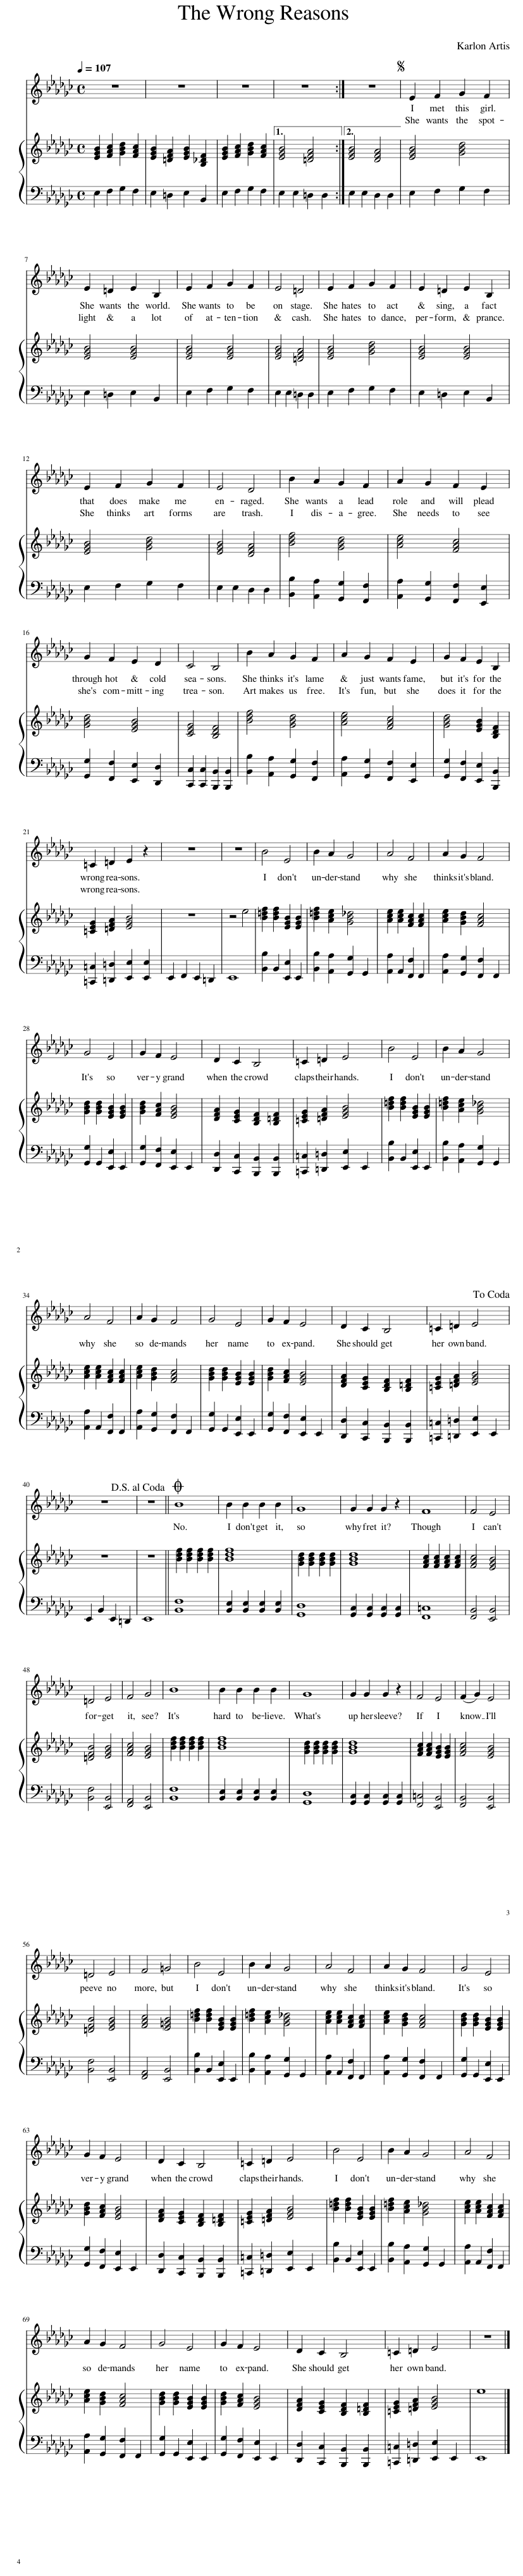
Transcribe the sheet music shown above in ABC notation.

X:1
%%score 1 { 2 | 3 }
L:1/8
Q:1/4=107
M:4/4
I:linebreak $
K:Gb
V:1 treble
V:2 treble
V:3 bass
V:1
 z8 | z8 | z8 |1 z8 :|2 z8 || %5
S E2 F2 G2 F2 |$ E2 =D2 E2 B,2 | E2 F2 G2 F2 | E4 =D4 | E2 F2 G2 F2 | %10
 E2 =D2 E2 B,2 |$ E2 F2 G2 F2 | E4 D4 | B2 A2 G2 F2 | A2 G2 F2 E2 |$ %15
 G2 F2 E2 D2 | C4 B,4 | B2 A2 G2 F2 | A2 G2 F2 E2 | G2 F2 E2 B,2 |$ %20
 =C2 =D2 E2 z2 | z8 | z8 | B4 E4 | B2 A2 G4 | %25
 A4 F4 | A2 G2 F4 |$ G4 E4 | G2 F2 E4 | D2 C2 B,4 | %30
 =C2 =D2 E4 | B4 E4 | B2 A2 G4 |$ A4 F4 | A2 G2 F4 | %35
 G4 E4 | G2 F2 E4 | D2 C2 B,4 | =C2 =D2 E4!dacoda! |$ z8 | %40
 z8!D.S.! ||O B8 | B2 B2 B2 B2 | G8 | G2 G2 G2 z2 | %45
 F8 | F4 E4 |$ =D4 E4 | F4 G4 | B8 | %50
 B2 B2 B2 B2 | G8 | G2 G2 G2 z2 | F4 E4 | (F2 G2) E4 |$ %55
 =D4 E4 | F4 =G4 | B4 E4 | B2 A2 G4 | A4 F4 | %60
 A2 G2 F4 | G4 E4 |$ G2 F2 E4 | D2 C2 B,4 | =C2 =D2 E4 | %65
 B4 E4 | B2 A2 G4 | A4 F4 |$ A2 G2 F4 | G4 E4 | %70
 G2 F2 E4 | D2 C2 B,4 | =C2 =D2 E4 | z8 |] %74
V:2
 [EGB]2 [FAc]2 [GBd]2 [FAc]2 | [EGB]2 [=DFA]2 [EGB]2 [B,_DF]2 | [EGB]2 [FAc]2 [GBd]2 [FAc]2 |1 [EGB]4 [=DFA]4 :|2 [EGB]4 [DFA]4 || %5
 [EGB]4 [GBd]4 |$ [EGB]4 [EGB]4 | [EGB]4 [EGB]4 | [EGB]4 [=DFA]4 | [EGB]4 [GBd]4 | %10
 [EGB]4 [EGB]4 |$ [EGB]4 [GBd]4 | [EGB]4 [DFA]4 | [Bdf]4 [GBd]4 | [Ace]4 [FAc]4 |$ %15
 [GBd]4 [EGB]4 | [CEG]4 [B,DF]4 | [Bdf]4 [GBd]4 | [Ace]4 [FAc]4 | [GBd]4 [EGB]2 [B,DF]2 |$ %20
 [=CEG]2 [=DFA]2 [EGB]4 | z8 | z4 e4 | [B=df]2 [Bdf]2 [EGB]2 [EGB]2 | [B=df]2 [Ace]2 [GB_d]4 | %25
 [Ace]2 [Ace]2 [FAc]2 [FAc]2 | [Ace]2 [GBd]2 [FAc]4 |$ [GBd]2 [GBd]2 [EGB]2 [EGB]2 | [GBd]2 [FAc]2 [EGB]4 | [DFA]2 [CEG]2 [B,DF]2 [B,=DF]2 | %30
 [=CEG]2 [=DFA]2 [EGB]4 | [B=df]2 [Bdf]2 [EGB]2 [EGB]2 | [B=df]2 [Ace]2 [GB_d]4 |$ [Ace]2 [Ace]2 [FAc]2 [FAc]2 | [Ace]2 [GBd]2 [FAc]4 | %35
 [GBd]2 [GBd]2 [EGB]2 [EGB]2 | [GBd]2 [FAc]2 [EGB]4 | [DFA]2 [CEG]2 [B,DF]2 [B,=DF]2 | [=CEG]2 [=DFA]2 [EGB]4 |$ z8 | %40
 z8 || [Bdf]2 [Bdf]2 [Bdf]2 [Bdf]2 | [Bdf]8 | [GBd]2 [GBd]2 [GBd]2 [GBd]2 | [GBd]8 | %45
 [FAc]2 [FAc]2 [FAc]2 [FAc]2 | [FAc]4 [EGB]4 |$ [=DFB]4 [EGB]4 | [FAc]4 [EGB]4 | [Bdf]2 [Bdf]2 [Bdf]2 [Bdf]2 | %50
 [Bdf]8 | [GBd]2 [GBd]2 [GBd]2 [GBd]2 | [GBd]8 | [FAc]2 [FAc]2 [EGB]2 [EGB]2 | [FAc]4 [EGB]4 |$ %55
 [=DFB]4 [EGB]4 | [FAc]4 [E=GB]4 | [B=df]2 [Bdf]2 [EGB]2 [EGB]2 | [B=df]2 [Ace]2 [GB_d]4 | [Ace]2 [Ace]2 [FAc]2 [FAc]2 | %60
 [Ace]2 [GBd]2 [FAc]4 | [GBd]2 [GBd]2 [EGB]2 [EGB]2 |$ [GBd]2 [FAc]2 [EGB]4 | [DFA]2 [CEG]2 [B,DF]2 [B,=DF]2 | [=CEG]2 [=DFA]2 [EGB]4 | %65
 [B=df]2 [Bdf]2 [EGB]2 [EGB]2 | [B=df]2 [Ace]2 [GB_d]4 | [Ace]2 [Ace]2 [FAc]2 [FAc]2 |$ [Ace]2 [GBd]2 [FAc]4 | [GBd]2 [GBd]2 [EGB]2 [EGB]2 | %70
 [GBd]2 [FAc]2 [EGB]4 | [DFA]2 [CEG]2 [B,DF]2 [B,=DF]2 | [=CEG]2 [=DFA]2 [EGB]4 | e8 |] %74
V:3
 E,2 F,2 G,2 F,2 | E,2 =D,2 E,2 B,,2 | E,2 F,2 G,2 F,2 |1 E,2 E,2 =D,2 D,2 :|2 E,2 E,2 D,2 D,2 || %5
 E,2 F,2 G,2 F,2 |$ E,2 =D,2 E,2 B,,2 | E,2 F,2 G,2 F,2 | E,2 E,2 =D,2 D,2 | E,2 F,2 G,2 F,2 | %10
 E,2 =D,2 E,2 B,,2 |$ E,2 F,2 G,2 F,2 | E,2 E,2 D,2 D,2 | [B,,B,]2 [A,,A,]2 [G,,G,]2 [F,,F,]2 | [A,,A,]2 [G,,G,]2 [F,,F,]2 [E,,E,]2 |$ %15
 [G,,G,]2 [F,,F,]2 [E,,E,]2 [D,,D,]2 | [C,,C,]2 [C,,C,]2 [B,,,B,,]2 [B,,,B,,]2 | [B,,B,]2 [A,,A,]2 [G,,G,]2 [F,,F,]2 | [A,,A,]2 [G,,G,]2 [F,,F,]2 [E,,E,]2 | [G,,G,]2 [F,,F,]2 [E,,E,]2 [B,,,B,,]2 |$ %20
 [=C,,=C,]2 [=D,,=D,]2 [E,,E,]2 [E,,E,]2 | E,,2 F,,2 E,,2 =D,,2 | E,,8 | [B,,B,]2 B,,2 [E,,E,]2 E,,2 | [B,,B,]2 [A,,A,]2 [G,,G,]2 G,,2 | %25
 [A,,A,]2 A,,2 [F,,F,]2 F,,2 | [A,,A,]2 [G,,G,]2 [F,,F,]2 F,,2 |$ [G,,G,]2 G,,2 [E,,E,]2 E,,2 | [G,,G,]2 [F,,F,]2 [E,,E,]2 E,,2 | [D,,D,]2 [C,,C,]2 [B,,,B,,]2 [B,,,B,,]2 | %30
 [=C,,=C,]2 [=D,,=D,]2 [E,,E,]2 E,,2 | [B,,B,]2 B,,2 [E,,E,]2 E,,2 | [B,,B,]2 [A,,A,]2 [G,,G,]2 G,,2 |$ [A,,A,]2 A,,2 [F,,F,]2 F,,2 | [A,,A,]2 [G,,G,]2 [F,,F,]2 F,,2 | %35
 [G,,G,]2 G,,2 [E,,E,]2 E,,2 | [G,,G,]2 [F,,F,]2 [E,,E,]2 E,,2 | [D,,D,]2 [C,,C,]2 [B,,,B,,]2 [B,,,B,,]2 | [=C,,=C,]2 [=D,,=D,]2 [E,,E,]2 E,,2 |$ E,,2 B,,2 E,,2 =D,,2 | %40
 E,,8 || [B,,F,]8 | [B,,E,]2 [B,,E,]2 [B,,E,]2 [B,,E,]2 | [G,,D,]8 | [G,,C,]2 [G,,C,]2 [G,,C,]2 [G,,C,]2 | %45
 [F,,=C,]8 | [F,,B,,]4 [E,,B,,]4 |$ [B,,F,]4 [E,,B,,]4 | [F,,A,,]4 [E,,B,,]4 | [B,,F,]8 | %50
 [B,,E,]2 [B,,E,]2 [B,,E,]2 [B,,E,]2 | [G,,D,]8 | [G,,C,]2 [G,,C,]2 [G,,C,]2 [G,,C,]2 | [F,,=C,]4 [E,,B,,]4 | [F,,B,,]4 [E,,B,,]4 |$ %55
 [B,,F,]4 [E,,B,,]4 | [F,,A,,]4 [E,,B,,]4 | [B,,B,]2 B,,2 [E,,E,]2 E,,2 | [B,,B,]2 [A,,A,]2 [G,,G,]2 G,,2 | [A,,A,]2 A,,2 [F,,F,]2 F,,2 | %60
 [A,,A,]2 [G,,G,]2 [F,,F,]2 F,,2 | [G,,G,]2 G,,2 [E,,E,]2 E,,2 |$ [G,,G,]2 [F,,F,]2 [E,,E,]2 E,,2 | [D,,D,]2 [C,,C,]2 [B,,,B,,]2 [B,,,B,,]2 | [=C,,=C,]2 [=D,,=D,]2 [E,,E,]2 E,,2 | %65
 [B,,B,]2 B,,2 [E,,E,]2 E,,2 | [B,,B,]2 [A,,A,]2 [G,,G,]2 G,,2 | [A,,A,]2 A,,2 [F,,F,]2 F,,2 |$ [A,,A,]2 [G,,G,]2 [F,,F,]2 F,,2 | [G,,G,]2 G,,2 [E,,E,]2 E,,2 | %70
 [G,,G,]2 [F,,F,]2 [E,,E,]2 E,,2 | [D,,D,]2 [C,,C,]2 [B,,,B,,]2 [B,,,B,,]2 | [=C,,=C,]2 [=D,,=D,]2 [E,,E,]2 E,,2 | E,,8 |] %74
